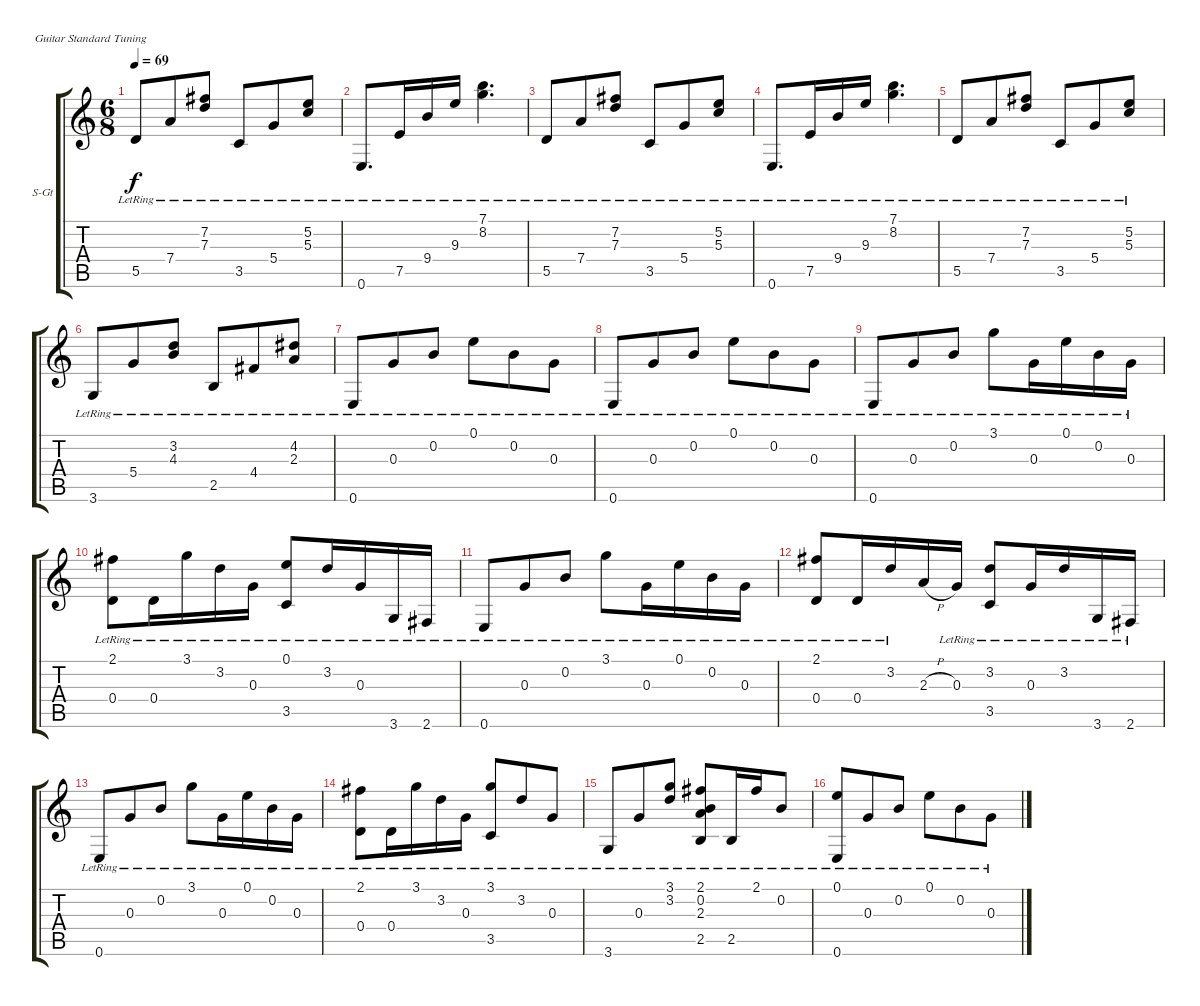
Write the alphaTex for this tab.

\bracketExtendMode groupsimilarinstruments
\firstSystemTrackNameOrientation horizontal
\otherSystemsTrackNameOrientation horizontal
\track ("Guitar 1" "S-Gt") {instrument acousticguitarsteel}
\staff {score tabs}
\tuning (E4 B3 G3 D3 A2 E2)
\ts (6 8)
\tempo 69
\clef g2
\ks c
5.5{lr}.8{dy f} 7.4{lr}.8 (7.2{lr} 7.3{lr}).8 3.5{lr}.8 5.4{lr}.8 (5.2{lr} 5.3{lr}).8 |
0.6{lr}.8{d} 7.5{lr}.16 9.4{lr}.16 9.3{lr}.16 (7.1{lr} 8.2{lr}).4{d} |
5.5{lr}.8 7.4{lr}.8 (7.2{lr} 7.3{lr}).8 3.5{lr}.8 5.4{lr}.8 (5.2{lr} 5.3{lr}).8 |
0.6{lr}.8{d} 7.5{lr}.16 9.4{lr}.16 9.3{lr}.16 (7.1{lr} 8.2{lr}).4{d} |
5.5{lr}.8 7.4{lr}.8 (7.2{lr} 7.3{lr}).8 3.5{lr}.8 5.4{lr}.8 (5.2{lr} 5.3{lr}).8 |
3.6{lr}.8 5.4{lr}.8 (3.2{lr} 4.3{lr}).8 2.5{lr}.8 4.4{lr}.8 (4.2{lr} 2.3{lr}).8 |
0.6{lr}.8 0.3{lr}.8 0.2{lr}.8 0.1{lr}.8 0.2{lr}.8 0.3{lr}.8 |
0.6{lr}.8 0.3{lr}.8 0.2{lr}.8 0.1{lr}.8 0.2{lr}.8 0.3{lr}.8 |
0.6{lr}.8 0.3{lr}.8 0.2{lr}.8 3.1{lr}.8 0.3{lr}.16 0.1{lr}.16 0.2{lr}.16 0.3{lr}.16 |
(2.1{lr} 0.4{lr}).8 0.4{lr}.16 3.1{lr}.16 3.2{lr}.16 0.3{lr}.16 (0.1{lr} 3.5{lr}).8 3.2{lr}.16 0.3{lr}.16 3.6{lr}.16 2.6{lr}.16 |
0.6{lr}.8 0.3{lr}.8 0.2{lr}.8 3.1{lr}.8 0.3{lr}.16 0.1{lr}.16 0.2{lr}.16 0.3{lr}.16 |
(2.1{lr} 0.4{lr}).8 0.4{lr}.16 3.2{lr}.16 2.3{h}.16 0.3{lr}.16 (3.2{lr} 3.5{lr}).8 0.3{lr}.16 3.2{lr}.16 3.6{lr}.16 2.6{lr}.16 |
0.6{lr}.8 0.3{lr}.8 0.2{lr}.8 3.1{lr}.8 0.3{lr}.16 0.1{lr}.16 0.2{lr}.16 0.3{lr}.16 |
(2.1{lr} 0.4{lr}).8 0.4{lr}.16 3.1{lr}.16 3.2{lr}.16 0.3{lr}.16 (3.1{lr} 3.5{lr}).8 3.2{lr}.8 0.3{lr}.8 |
3.6{lr}.8 0.3{lr}.8 (3.1{lr} 3.2{lr}).8 (2.1{lr} 0.2{lr} 2.3{lr} 2.5{lr}).8 2.5{lr}.16 2.1{lr}.16 0.2{lr}.8 |
(0.1{lr} 0.6{lr}).8 0.3{lr}.8 0.2{lr}.8 0.1{lr}.8 0.2{lr}.8 0.3{lr}.8
